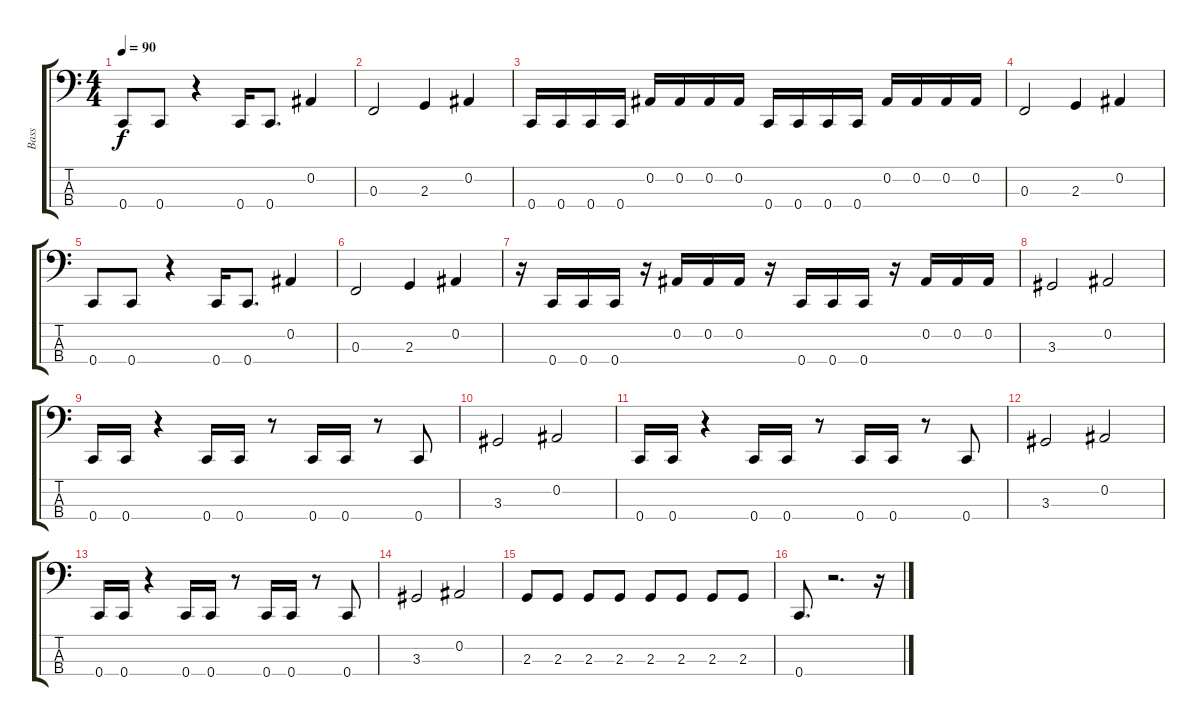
\track ("Bass" "Bass") {instrument electricbasspick}
\staff {score tabs}
\tuning (Eb2 Bb1 F1 C1) {hide}
\ts (4 4)
\tempo 90
\clef f4
\ks c
0.4.8{dy f} 0.4.8 r.4 0.4.16 0.4.8{d} 0.2.4 |
0.3.2 2.3.4 0.2.4 |
0.4.16 0.4.16 0.4.16 0.4.16 0.2.16 0.2.16 0.2.16 0.2.16 0.4.16 0.4.16 0.4.16 0.4.16 0.2.16 0.2.16 0.2.16 0.2.16 |
0.3.2 2.3.4 0.2.4 |
0.4.8 0.4.8 r.4 0.4.16 0.4.8{d} 0.2.4 |
0.3.2 2.3.4 0.2.4 |
r.16 0.4.16 0.4.16 0.4.16 r.16 0.2.16 0.2.16 0.2.16 r.16 0.4.16 0.4.16 0.4.16 r.16 0.2.16 0.2.16 0.2.16 |
3.3.2 0.2.2 |
0.4.16 0.4.16 r.4 0.4.16 0.4.16 r.8 0.4.16 0.4.16 r.8 0.4.8 |
3.3.2 0.2.2 |
0.4.16 0.4.16 r.4 0.4.16 0.4.16 r.8 0.4.16 0.4.16 r.8 0.4.8 |
3.3.2 0.2.2 |
0.4.16 0.4.16 r.4 0.4.16 0.4.16 r.8 0.4.16 0.4.16 r.8 0.4.8 |
3.3.2 0.2.2 |
2.3.8 2.3.8 2.3.8 2.3.8 2.3.8 2.3.8 2.3.8 2.3.8 |
0.4.8{d} r.2{d} r.16
